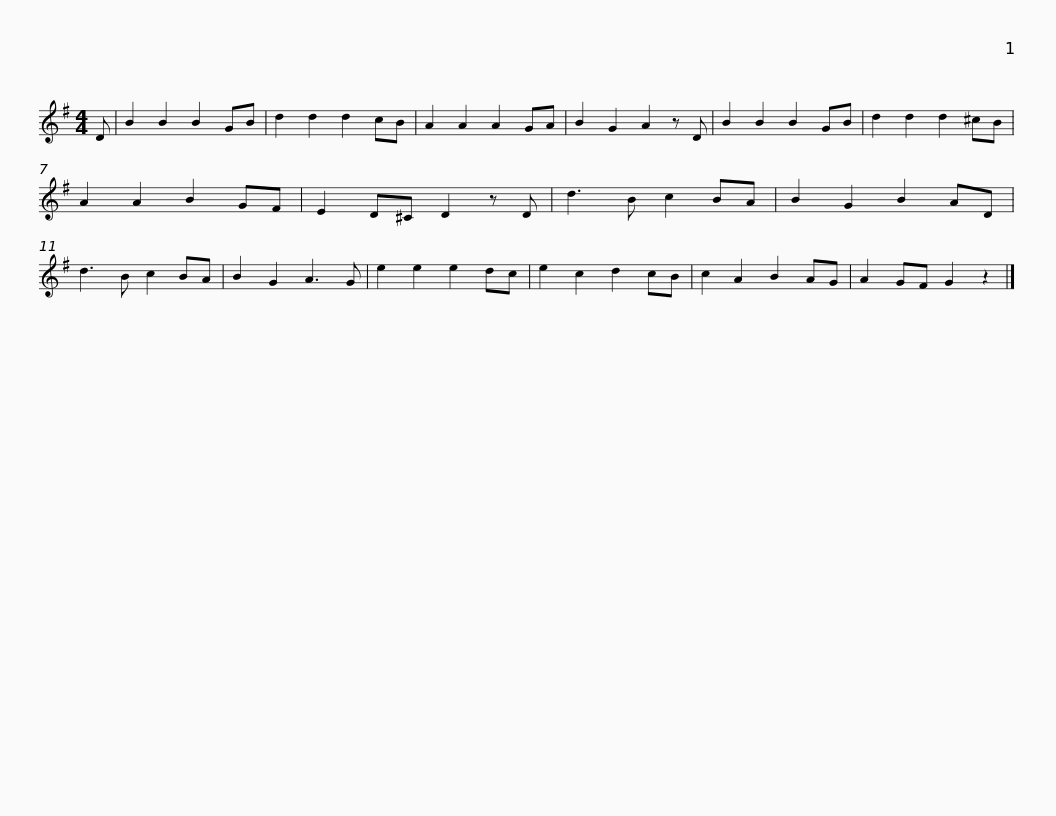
X:1
L:1/8
M:4/4
I:linebreak $
K:none
V:1 treble transpose=-2
V:1
[K:G] D | B2 B2 B2 GB | d2 d2 d2 cB | A2 A2 A2 GA | B2 G2 A2 z D |$ %5
 B2 B2 B2 GB | d2 d2 d2 ^cB | A2 A2 B2 GF | E2 D^C D2 z D |$ d3 B c2 BA | %10
 B2 G2 B2 AD | d3 B c2 BA | B2 G2 A3 G |$ e2 e2 e2 dc | e2 c2 d2 cB | %15
 c2 A2 B2 AG | A2 GF G2 z2 |] %17
